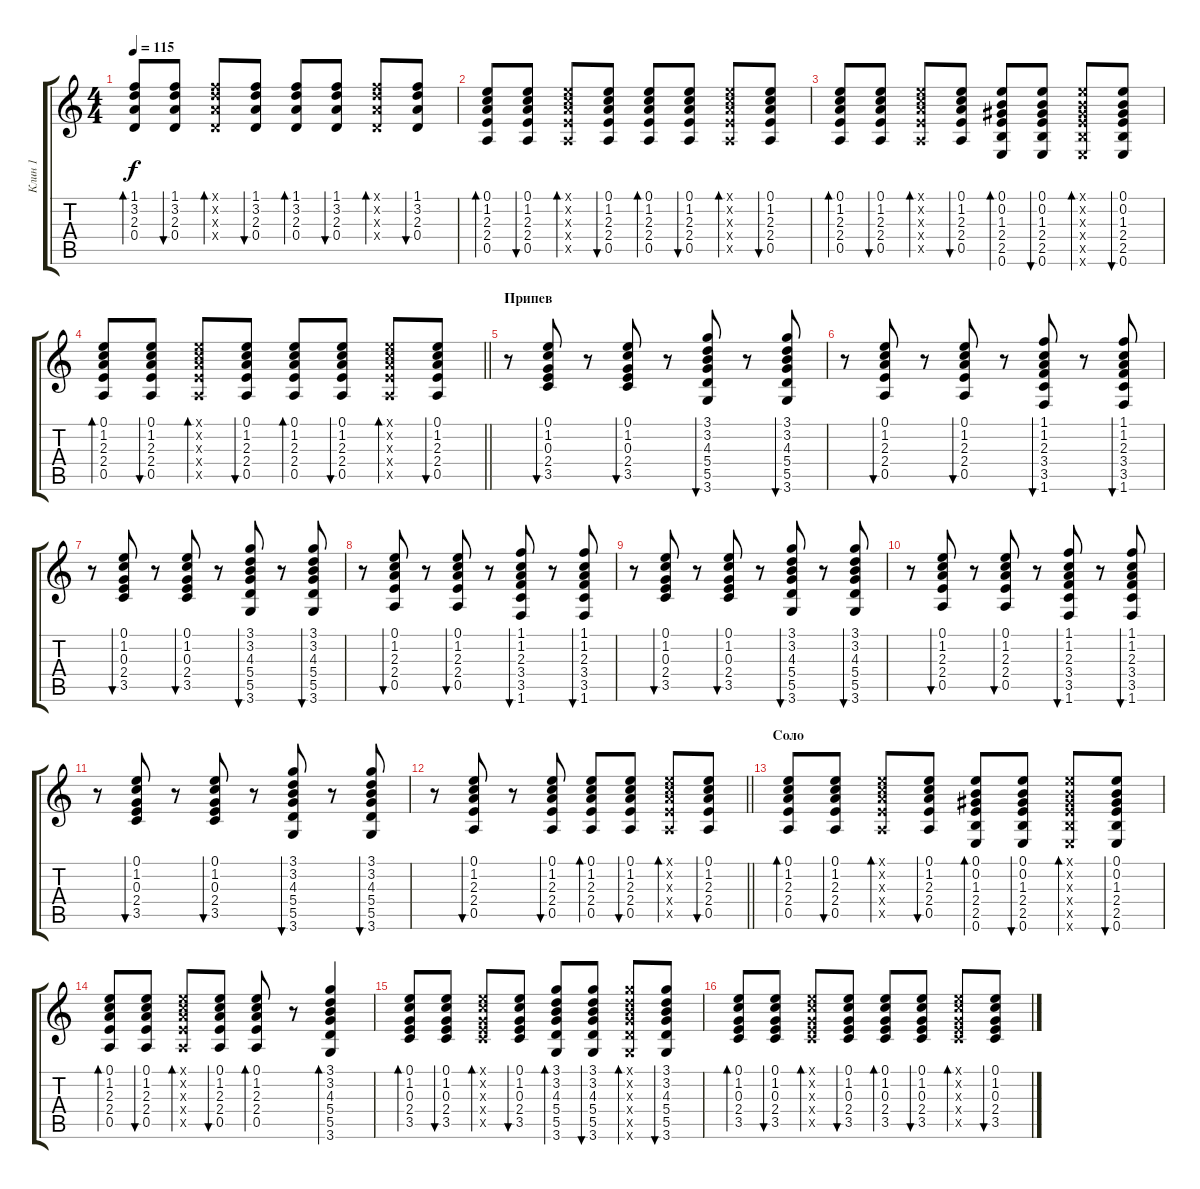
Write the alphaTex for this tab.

\track ("Клин 1" "Клин 1") {instrument electricguitarclean}
\staff {score tabs}
\tuning (E4 B3 G3 D3 A2 E2) {hide}
\ts (4 4)
\tempo 115
\clef g2
\ks c
(1.1 3.2 2.3 0.4).8{bd 30 dy f} (1.1 3.2 2.3 0.4).8{bu 30} (1.1{x} 3.2{x} 2.3{x} 0.4{x}).8{bd 30} (1.1 3.2 2.3 0.4).8{bu 30} (1.1 3.2 2.3 0.4).8{bd 30} (1.1 3.2 2.3 0.4).8{bu 30} (1.1{x} 3.2{x} 2.3{x} 0.4{x}).8{bd 30} (1.1 3.2 2.3 0.4).8{bu 30} |
(0.1 1.2 2.3 2.4 0.5).8{bd 30} (0.1 1.2 2.3 2.4 0.5).8{bu 30} (0.1{x} 1.2{x} 2.3{x} 2.4{x} 0.5{x}).8{bd 30} (0.1 1.2 2.3 2.4 0.5).8{bu 30} (0.1 1.2 2.3 2.4 0.5).8{bd 30} (0.1 1.2 2.3 2.4 0.5).8{bu 30} (0.1{x} 1.2{x} 2.3{x} 2.4{x} 0.5{x}).8{bd 30} (0.1 1.2 2.3 2.4 0.5).8{bu 30} |
(0.1 1.2 2.3 2.4 0.5).8{bd 30} (0.1 1.2 2.3 2.4 0.5).8{bu 30} (0.1{x} 1.2{x} 2.3{x} 2.4{x} 0.5{x}).8{bd 30} (0.1 1.2 2.3 2.4 0.5).8{bu 30} (0.1 0.2 1.3 2.4 2.5 0.6).8{bd 30} (0.1 0.2 1.3 2.4 2.5 0.6).8{bu 30} (0.1{x} 0.2{x} 1.3{x} 2.4{x} 2.5{x} 0.6{x}).8{bd 30} (0.1 0.2 1.3 2.4 2.5 0.6).8{bu 30} |
\barLineRight lightlight
(0.1 1.2 2.3 2.4 0.5).8{bd 30} (0.1 1.2 2.3 2.4 0.5).8{bu 30} (0.1{x} 1.2{x} 2.3{x} 2.4{x} 0.5{x}).8{bd 30} (0.1 1.2 2.3 2.4 0.5).8{bu 30} (0.1 1.2 2.3 2.4 0.5).8{bd 30} (0.1 1.2 2.3 2.4 0.5).8{bu 30} (0.1{x} 1.2{x} 2.3{x} 2.4{x} 0.5{x}).8{bd 30} (0.1 1.2 2.3 2.4 0.5).8{bu 30} |
\section ("" "Припев")
r.8 (0.1 1.2 0.3 2.4 3.5).8{bu 30} r.8 (0.1 1.2 0.3 2.4 3.5).8{bu 30} r.8 (3.1 3.2 4.3 5.4 5.5 3.6).8{bu 30} r.8 (3.1 3.2 4.3 5.4 5.5 3.6).8{bu 30} |
r.8 (0.1 1.2 2.3 2.4 0.5).8{bu 30} r.8 (0.1 1.2 2.3 2.4 0.5).8{bu 30} r.8 (1.1 1.2 2.3 3.4 3.5 1.6).8{bu 30} r.8 (1.1 1.2 2.3 3.4 3.5 1.6).8{bu 30} |
r.8 (0.1 1.2 0.3 2.4 3.5).8{bu 30} r.8 (0.1 1.2 0.3 2.4 3.5).8{bu 30} r.8 (3.1 3.2 4.3 5.4 5.5 3.6).8{bu 30} r.8 (3.1 3.2 4.3 5.4 5.5 3.6).8{bu 30} |
r.8 (0.1 1.2 2.3 2.4 0.5).8{bu 30} r.8 (0.1 1.2 2.3 2.4 0.5).8{bu 30} r.8 (1.1 1.2 2.3 3.4 3.5 1.6).8{bu 30} r.8 (1.1 1.2 2.3 3.4 3.5 1.6).8{bu 30} |
r.8 (0.1 1.2 0.3 2.4 3.5).8{bu 30} r.8 (0.1 1.2 0.3 2.4 3.5).8{bu 30} r.8 (3.1 3.2 4.3 5.4 5.5 3.6).8{bu 30} r.8 (3.1 3.2 4.3 5.4 5.5 3.6).8{bu 30} |
r.8 (0.1 1.2 2.3 2.4 0.5).8{bu 30} r.8 (0.1 1.2 2.3 2.4 0.5).8{bu 30} r.8 (1.1 1.2 2.3 3.4 3.5 1.6).8{bu 30} r.8 (1.1 1.2 2.3 3.4 3.5 1.6).8{bu 30} |
r.8 (0.1 1.2 0.3 2.4 3.5).8{bu 30} r.8 (0.1 1.2 0.3 2.4 3.5).8{bu 30} r.8 (3.1 3.2 4.3 5.4 5.5 3.6).8{bu 30} r.8 (3.1 3.2 4.3 5.4 5.5 3.6).8{bu 30} |
\barLineRight lightlight
r.8 (0.1 1.2 2.3 2.4 0.5).8{bu 30} r.8 (0.1 1.2 2.3 2.4 0.5).8{bu 30} (0.1 1.2 2.3 2.4 0.5).8{bd 30} (0.1 1.2 2.3 2.4 0.5).8{bu 30} (0.1{x} 1.2{x} 2.3{x} 2.4{x} 0.5{x}).8{bd 30} (0.1 1.2 2.3 2.4 0.5).8{bu 30} |
\section ("" "Соло")
(0.1 1.2 2.3 2.4 0.5).8{bd 30} (0.1 1.2 2.3 2.4 0.5).8{bu 30} (0.1{x} 1.2{x} 2.3{x} 2.4{x} 0.5{x}).8{bd 30} (0.1 1.2 2.3 2.4 0.5).8{bu 30} (0.1 0.2 1.3 2.4 2.5 0.6).8{bd 30} (0.1 0.2 1.3 2.4 2.5 0.6).8{bu 30} (0.1{x} 0.2{x} 1.3{x} 2.4{x} 2.5{x} 0.6{x}).8{bd 30} (0.1 0.2 1.3 2.4 2.5 0.6).8{bu 30} |
(0.1 1.2 2.3 2.4 0.5).8{bd 30} (0.1 1.2 2.3 2.4 0.5).8{bu 30} (0.1{x} 1.2{x} 2.3{x} 2.4{x} 0.5{x}).8{bd 30} (0.1 1.2 2.3 2.4 0.5).8{bu 30} (0.1 1.2 2.3 2.4 0.5).8{bd 30} r.8 (3.1 3.2 4.3 5.4 5.5 3.6).4{bd 30} |
(0.1 1.2 0.3 2.4 3.5).8{bd 30} (0.1 1.2 0.3 2.4 3.5).8{bu 30} (0.1{x} 1.2{x} 0.3{x} 2.4{x} 3.5{x}).8{bd 30} (0.1 1.2 0.3 2.4 3.5).8{bu 30} (3.1 3.2 4.3 5.4 5.5 3.6).8{bd 30} (3.1 3.2 4.3 5.4 5.5 3.6).8{bu 30} (3.1{x} 3.2{x} 4.3{x} 5.4{x} 5.5{x} 3.6{x}).8{bd 30} (3.1 3.2 4.3 5.4 5.5 3.6).8{bu 30} |
(0.1 1.2 0.3 2.4 3.5).8{bd 30} (0.1 1.2 0.3 2.4 3.5).8{bu 30} (0.1{x} 1.2{x} 0.3{x} 2.4{x} 3.5{x}).8{bd 30} (0.1 1.2 0.3 2.4 3.5).8{bu 30} (0.1 1.2 0.3 2.4 3.5).8{bd 30} (0.1 1.2 0.3 2.4 3.5).8{bu 30} (0.1{x} 1.2{x} 0.3{x} 2.4{x} 3.5{x}).8{bd 30} (0.1 1.2 0.3 2.4 3.5).8{bu 30}
